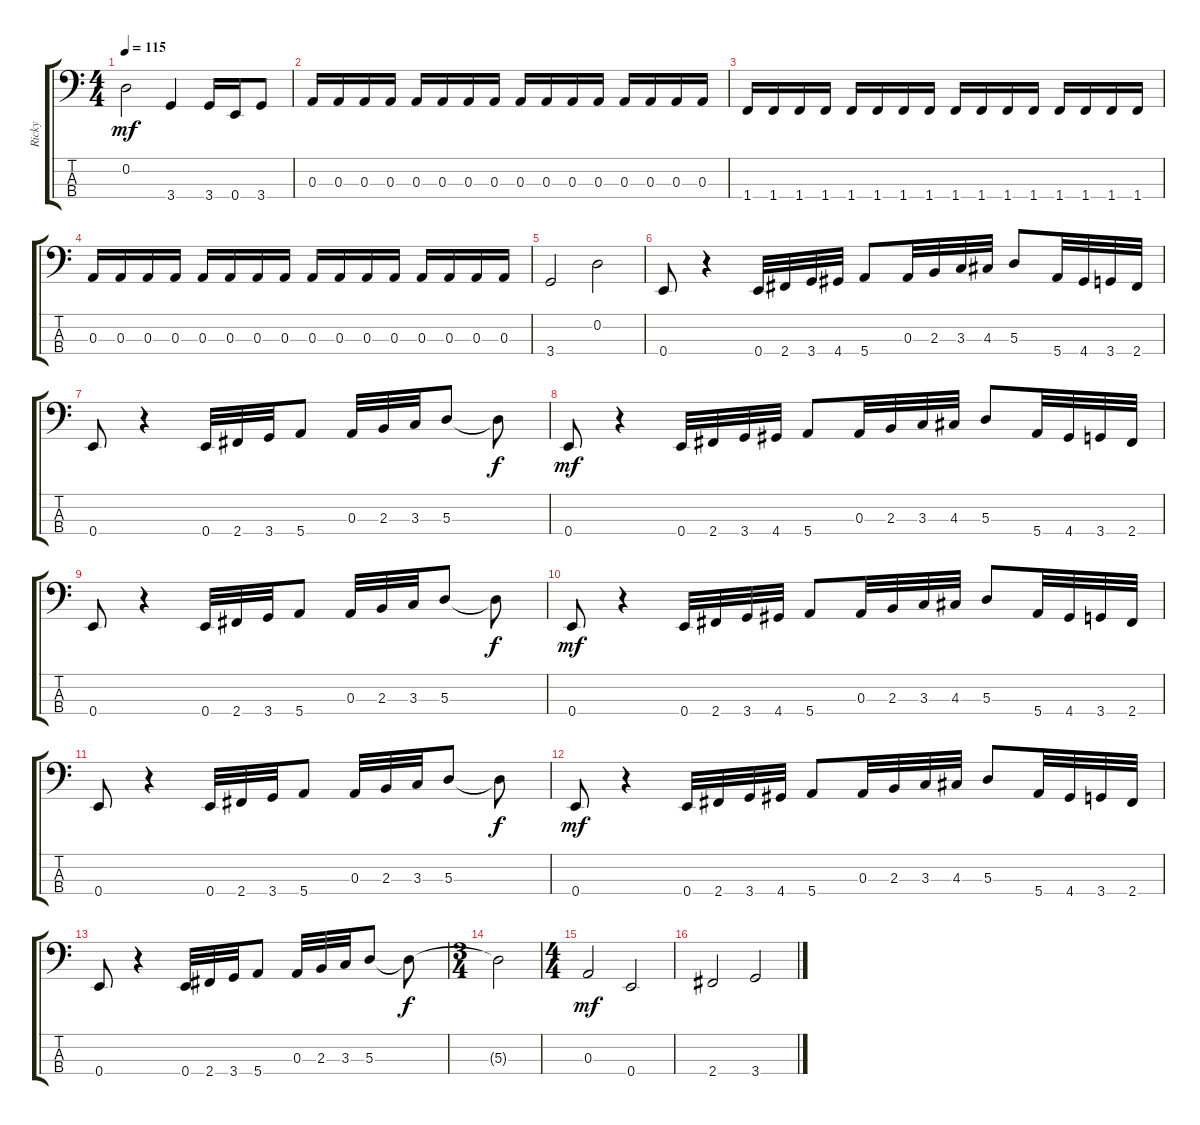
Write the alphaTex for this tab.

\track ("Ricky" "Ricky") {instrument electricbasspick}
\staff {score tabs}
\tuning (G2 D2 A1 E1) {hide}
\ts (4 4)
\tempo 115
\clef f4
\ks c
0.2.2{dy mf} 3.4.4 3.4.16 0.4.16 3.4.8 |
0.3.16 0.3.16 0.3.16 0.3.16 0.3.16 0.3.16 0.3.16 0.3.16 0.3.16 0.3.16 0.3.16 0.3.16 0.3.16 0.3.16 0.3.16 0.3.16 |
1.4.16 1.4.16 1.4.16 1.4.16 1.4.16 1.4.16 1.4.16 1.4.16 1.4.16 1.4.16 1.4.16 1.4.16 1.4.16 1.4.16 1.4.16 1.4.16 |
0.3.16 0.3.16 0.3.16 0.3.16 0.3.16 0.3.16 0.3.16 0.3.16 0.3.16 0.3.16 0.3.16 0.3.16 0.3.16 0.3.16 0.3.16 0.3.16 |
3.4.2 0.2.2 |
0.4.8 r.4 0.4.32 2.4.32 3.4.32 4.4.32 5.4.8 0.3.32 2.3.32 3.3.32 4.3.32 5.3.8 5.4.32 4.4.32 3.4.32 2.4.32 |
0.4.8 r.4 0.4.32 2.4.32 3.4.32 5.4.8 0.3.32 2.3.32 3.3.32 5.3.8 5.3{t}.8{dy f} |
0.4.8{dy mf} r.4 0.4.32 2.4.32 3.4.32 4.4.32 5.4.8 0.3.32 2.3.32 3.3.32 4.3.32 5.3.8 5.4.32 4.4.32 3.4.32 2.4.32 |
0.4.8 r.4 0.4.32 2.4.32 3.4.32 5.4.8 0.3.32 2.3.32 3.3.32 5.3.8 5.3{t}.8{dy f} |
0.4.8{dy mf} r.4 0.4.32 2.4.32 3.4.32 4.4.32 5.4.8 0.3.32 2.3.32 3.3.32 4.3.32 5.3.8 5.4.32 4.4.32 3.4.32 2.4.32 |
0.4.8 r.4 0.4.32 2.4.32 3.4.32 5.4.8 0.3.32 2.3.32 3.3.32 5.3.8 5.3{t}.8{dy f} |
0.4.8{dy mf} r.4 0.4.32 2.4.32 3.4.32 4.4.32 5.4.8 0.3.32 2.3.32 3.3.32 4.3.32 5.3.8 5.4.32 4.4.32 3.4.32 2.4.32 |
0.4.8 r.4 0.4.32 2.4.32 3.4.32 5.4.8 0.3.32 2.3.32 3.3.32 5.3.8 5.3{t}.8{dy f} |
\ts (3 4)
5.3{t}.2 |
\ts (4 4)
0.3.2{dy mf} 0.4.2 |
2.4.2 3.4.2
